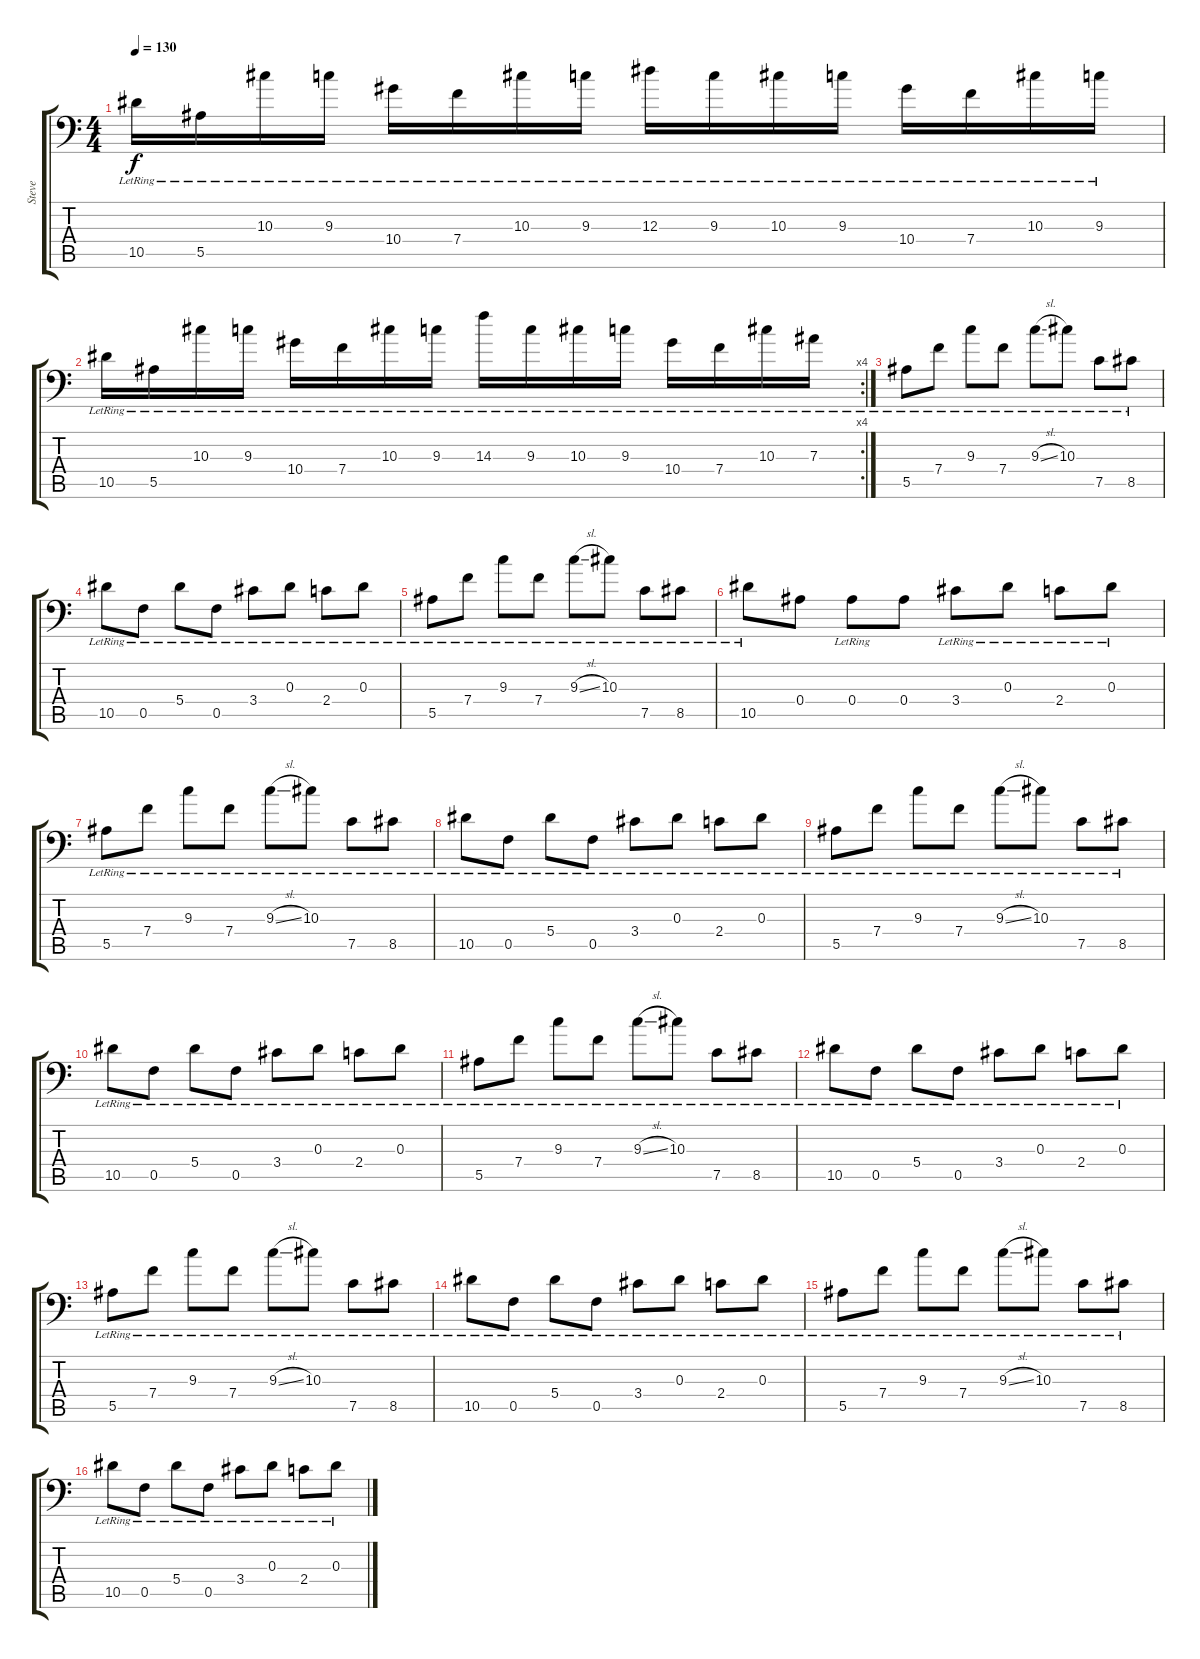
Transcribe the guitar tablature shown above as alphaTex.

\track ("Steve" "Steve") {instrument distortionguitar}
\staff {score tabs}
\tuning (C4 G3 Eb3 Bb2 F2 Bb1) {hide}
\ts (4 4)
\tempo 130
\clef f4
\ks c
10.5{lr}.16{dy f} 5.5{lr}.16 10.3{lr}.16 9.3{lr}.16 10.4{lr}.16 7.4{lr}.16 10.3{lr}.16 9.3{lr}.16 12.3{lr}.16 9.3{lr}.16 10.3{lr}.16 9.3{lr}.16 10.4{lr}.16 7.4{lr}.16 10.3{lr}.16 9.3{lr}.16 |
\rc 4
10.5{lr}.16 5.5{lr}.16 10.3{lr}.16 9.3{lr}.16 10.4{lr}.16 7.4{lr}.16 10.3{lr}.16 9.3{lr}.16 14.3{lr}.16 9.3{lr}.16 10.3{lr}.16 9.3{lr}.16 10.4{lr}.16 7.4{lr}.16 10.3{lr}.16 7.3{lr}.16 |
5.5{lr}.8{instrument electricguitarjazz} 7.4{lr}.8 9.3{lr}.8 7.4{lr}.8 9.3{sl lr}.8 10.3{lr}.8 7.5{lr}.8 8.5{lr}.8 |
10.5{lr}.8 0.5{lr}.8 5.4{lr}.8 0.5{lr}.8 3.4{lr}.8 0.3{lr}.8 2.4{lr}.8 0.3{lr}.8 |
5.5{lr}.8 7.4{lr}.8 9.3{lr}.8 7.4{lr}.8 9.3{sl lr}.8 10.3{lr}.8 7.5{lr}.8 8.5{lr}.8 |
10.5{lr}.8 0.4.8 0.4{lr}.8 0.4.8 3.4{lr}.8 0.3{lr}.8 2.4{lr}.8 0.3{lr}.8 |
5.5{lr}.8 7.4{lr}.8 9.3{lr}.8 7.4{lr}.8 9.3{sl lr}.8 10.3{lr}.8 7.5{lr}.8 8.5{lr}.8 |
10.5{lr}.8 0.5{lr}.8 5.4{lr}.8 0.5{lr}.8 3.4{lr}.8 0.3{lr}.8 2.4{lr}.8 0.3{lr}.8 |
5.5{lr}.8 7.4{lr}.8 9.3{lr}.8 7.4{lr}.8 9.3{sl lr}.8 10.3{lr}.8 7.5{lr}.8 8.5{lr}.8 |
10.5{lr}.8 0.5{lr}.8 5.4{lr}.8 0.5{lr}.8 3.4{lr}.8 0.3{lr}.8 2.4{lr}.8 0.3{lr}.8 |
5.5{lr}.8 7.4{lr}.8 9.3{lr}.8 7.4{lr}.8 9.3{sl lr}.8 10.3{lr}.8 7.5{lr}.8 8.5{lr}.8 |
10.5{lr}.8 0.5{lr}.8 5.4{lr}.8 0.5{lr}.8 3.4{lr}.8 0.3{lr}.8 2.4{lr}.8 0.3{lr}.8 |
5.5{lr}.8 7.4{lr}.8 9.3{lr}.8 7.4{lr}.8 9.3{sl lr}.8 10.3{lr}.8 7.5{lr}.8 8.5{lr}.8 |
10.5{lr}.8 0.5{lr}.8 5.4{lr}.8 0.5{lr}.8 3.4{lr}.8 0.3{lr}.8 2.4{lr}.8 0.3{lr}.8 |
5.5{lr}.8 7.4{lr}.8 9.3{lr}.8 7.4{lr}.8 9.3{sl lr}.8 10.3{lr}.8 7.5{lr}.8 8.5{lr}.8 |
10.5{lr}.8 0.5{lr}.8 5.4{lr}.8 0.5{lr}.8 3.4{lr}.8 0.3{lr}.8 2.4{lr}.8 0.3{lr}.8
